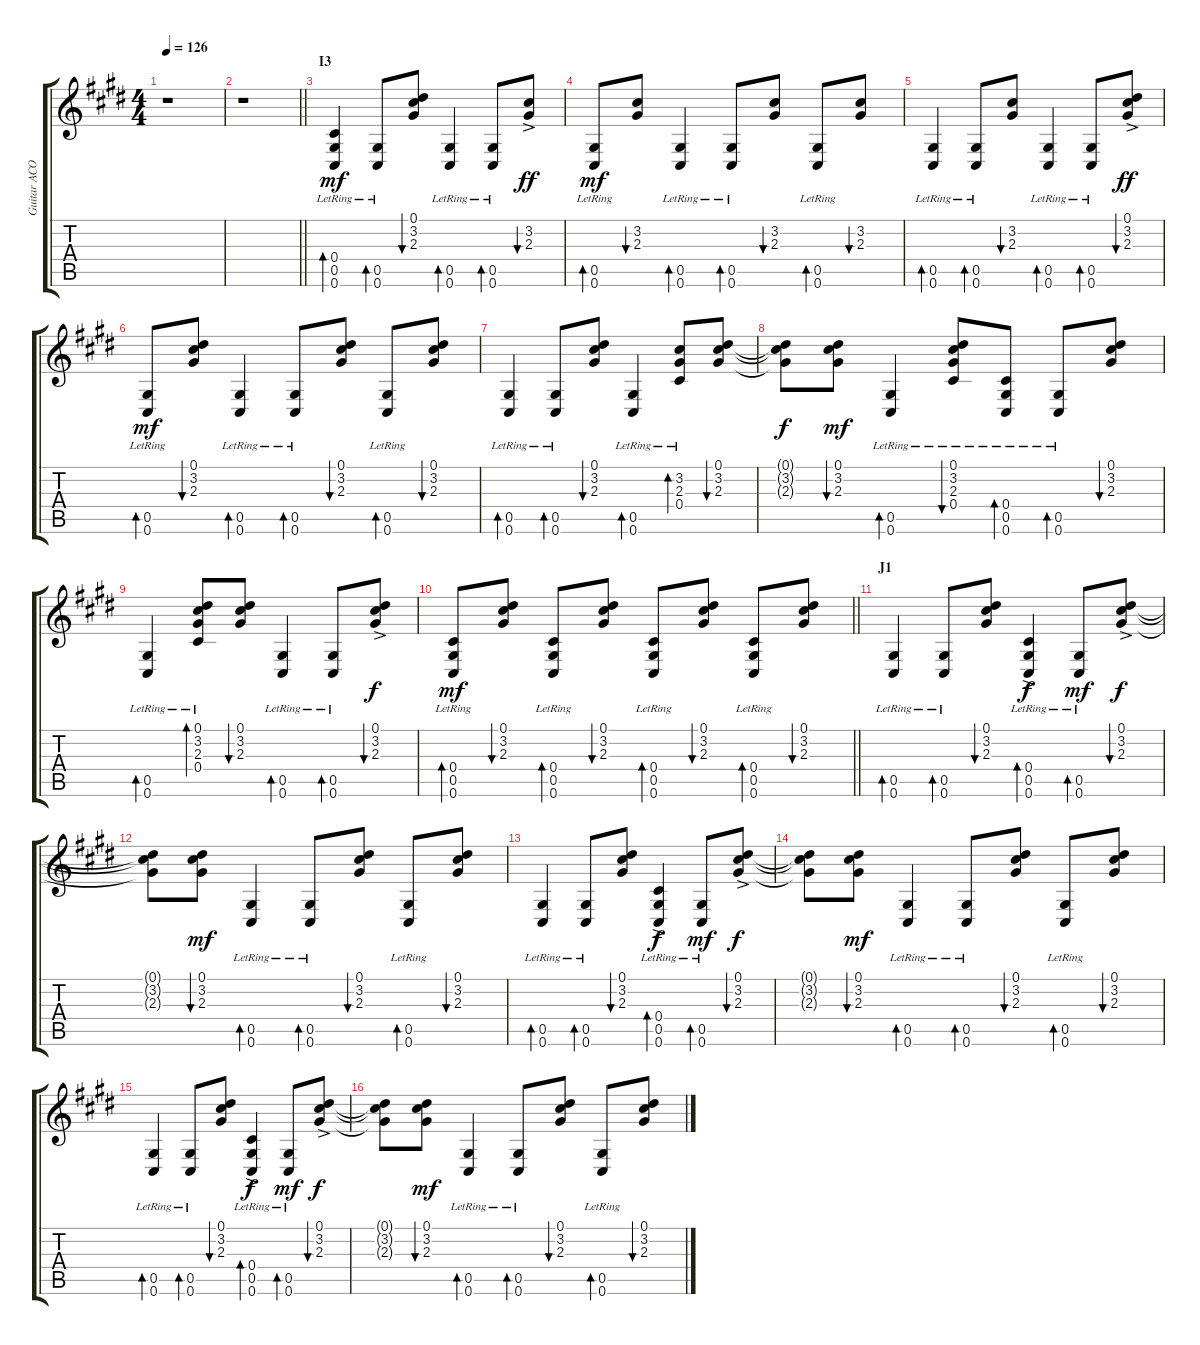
\track ("Guitar ACOUSTIC" "Guitar ACO") {instrument acousticguitarsteel}
\staff {score tabs}
\tuning (Eb4 Bb3 Gb3 Db3 Ab2 Db2) {hide}
\ts (4 4)
\tempo 126
\clef g2
\ks c#minor
r.1{dy mf} |
\barLineRight lightlight
r.1 |
\section ("" "I3")
(0.4{lr} 0.5{lr} 0.6{lr}).4{bd 120} (0.5{lr} 0.6{lr}).8{bd 120} (0.1 3.2 2.3).8{bu 120} (0.5{lr} 0.6{lr}).4{bd 120} (0.5{lr} 0.6{lr}).8{bd 120} (3.2{ac} 2.3{ac}).8{bu 120 dy ff} |
(0.5{lr} 0.6{lr}).8{bd 120 dy mf} (3.2 2.3).8{bu 120} (0.5{lr} 0.6{lr}).4{bd 120} (0.5{lr} 0.6{lr}).8{bd 120} (3.2 2.3).8{bu 120} (0.5{lr} 0.6{lr}).8{bd 120} (3.2 2.3).8{bu 120} |
(0.5{lr} 0.6{lr}).4{bd 120} (0.5{lr} 0.6{lr}).8{bd 120} (3.2 2.3).8{bu 120} (0.5{lr} 0.6{lr}).4{bd 120} (0.5{lr} 0.6{lr}).8{bd 120} (0.1{ac} 3.2{ac} 2.3{ac}).8{bu 120 dy ff} |
(0.5{lr} 0.6{lr}).8{bd 120 dy mf} (0.1 3.2 2.3).8{bu 120} (0.5{lr} 0.6{lr}).4{bd 120} (0.5{lr} 0.6{lr}).8{bd 120} (0.1 3.2 2.3).8{bu 120} (0.5{lr} 0.6{lr}).8{bd 120} (0.1 3.2 2.3).8{bu 120} |
(0.5{lr} 0.6{lr}).4{bd 120} (0.5{lr} 0.6{lr}).8{bd 120} (0.1 3.2 2.3).8{bu 120} (0.5{lr} 0.6{lr}).4{bd 120} (3.2 2.3 0.4{lr}).8{bd 120} (0.1 3.2 2.3).8{bu 120} |
(0.1{t} 3.2{t} 2.3{t}).8{dy f} (0.1 3.2 2.3).8{bu 120 dy mf} (0.5{lr} 0.6{lr}).4{bd 120} (0.1 3.2 2.3 0.4{lr}).8{bu 120} (0.4{lr} 0.5{lr} 0.6{lr}).8{bd 120} (0.5{lr} 0.6{lr}).8{bd 120} (0.1 3.2 2.3).8{bu 120} |
(0.5{lr} 0.6{lr}).4{bd 120} (0.1 3.2 2.3 0.4{lr}).8{bd 120} (0.1 3.2 2.3).8{bu 120} (0.5{lr} 0.6{lr}).4{bd 120} (0.5{lr} 0.6{lr}).8{bd 120} (0.1{ac} 3.2{ac} 2.3{ac}).8{bu 120 dy f} |
\barLineRight lightlight
(0.4{lr} 0.5{lr} 0.6{lr}).8{bd 120 dy mf} (0.1 3.2 2.3).8{bu 120} (0.4{lr} 0.5{lr} 0.6{lr}).8{bd 120} (0.1 3.2 2.3).8{bu 120} (0.4{lr} 0.5{lr} 0.6{lr}).8{bd 120} (0.1 3.2 2.3).8{bu 120} (0.4{lr} 0.5{lr} 0.6{lr}).8{bd 120} (0.1 3.2 2.3).8{bu 120} |
\section ("" "J1")
(0.5{lr} 0.6{lr}).4{bd 120} (0.5{lr} 0.6{lr}).8{bd 120} (0.1 3.2 2.3).8{bu 120} (0.4{ac lr} 0.5{ac lr} 0.6{ac lr}).4{bd 120 dy f} (0.5{lr} 0.6{lr}).8{bd 120 dy mf} (0.1{ac} 3.2{ac} 2.3{ac}).8{bu 120 dy f} |
(0.1{t} 3.2{t} 2.3{t}).8 (0.1 3.2 2.3).8{bu 120 dy mf} (0.5{lr} 0.6{lr}).4{bd 120} (0.5{lr} 0.6{lr}).8{bd 120} (0.1 3.2 2.3).8{bu 120} (0.5{lr} 0.6{lr}).8{bd 120} (0.1 3.2 2.3).8{bu 120} |
(0.5{lr} 0.6{lr}).4{bd 120} (0.5{lr} 0.6{lr}).8{bd 120} (0.1 3.2 2.3).8{bu 120} (0.4{ac lr} 0.5{ac lr} 0.6{ac lr}).4{bd 120 dy f} (0.5{lr} 0.6{lr}).8{bd 120 dy mf} (0.1{ac} 3.2{ac} 2.3{ac}).8{bu 120 dy f} |
(0.1{t} 3.2{t} 2.3{t}).8 (0.1 3.2 2.3).8{bu 120 dy mf} (0.5{lr} 0.6{lr}).4{bd 120} (0.5{lr} 0.6{lr}).8{bd 120} (0.1 3.2 2.3).8{bu 120} (0.5{lr} 0.6{lr}).8{bd 120} (0.1 3.2 2.3).8{bu 120} |
(0.5{lr} 0.6{lr}).4{bd 120} (0.5{lr} 0.6{lr}).8{bd 120} (0.1 3.2 2.3).8{bu 120} (0.4{ac lr} 0.5{ac lr} 0.6{ac lr}).4{bd 120 dy f} (0.5{lr} 0.6{lr}).8{bd 120 dy mf} (0.1{ac} 3.2{ac} 2.3{ac}).8{bu 120 dy f} |
(0.1{t} 3.2{t} 2.3{t}).8 (0.1 3.2 2.3).8{bu 120 dy mf} (0.5{lr} 0.6{lr}).4{bd 120} (0.5{lr} 0.6{lr}).8{bd 120} (0.1 3.2 2.3).8{bu 120} (0.5{lr} 0.6{lr}).8{bd 120} (0.1 3.2 2.3).8{bu 120}
